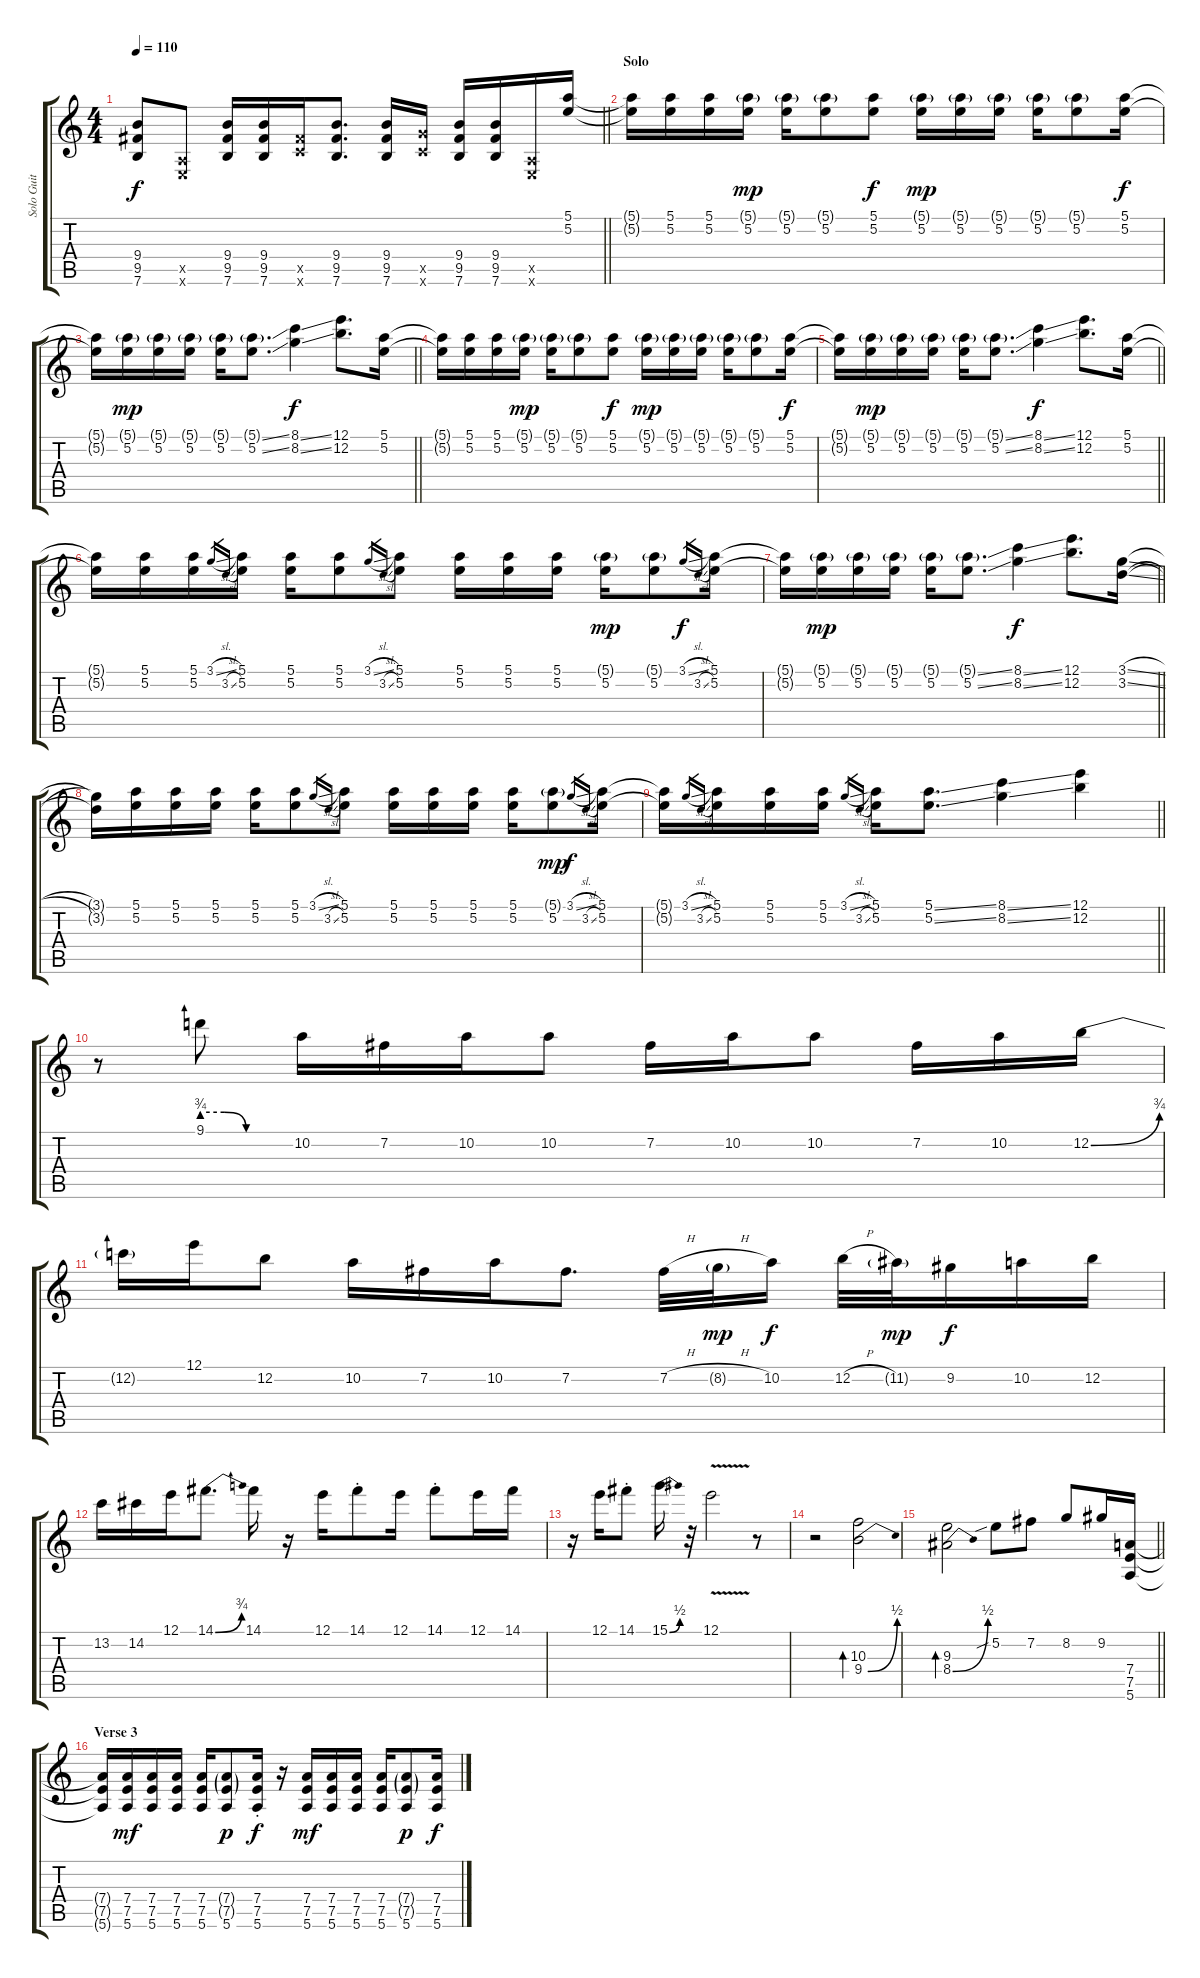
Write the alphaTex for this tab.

\track ("Solo Guit" "Solo Guit") {instrument distortionguitar}
\staff {score tabs}
\tuning (E4 B3 G3 D3 A2 E2) {hide}
\ts (4 4)
\tempo 110
\clef g2
\barLineRight lightlight
\ks c
(9.4 9.5 7.6).8{dy f} (0.5{x} 0.6{x}).8 (9.4 9.5 7.6).16 (9.4 9.5 7.6).16 (9.5{x} 8.6{x}).16 (9.4 9.5 7.6).8{d} (9.4 9.5 7.6).16 (10.5{x} 8.6{x}).16 (9.4 9.5 7.6).16 (9.4 9.5 7.6).16 (0.5{x} 0.6{x}).16 (5.1 5.2).16 |
\section ("" "Solo")
(5.1{t} 5.2{t}).16 (5.1 5.2).16 (5.1 5.2).16 (5.1{g} 5.2).16{dy mp} (5.1{g} 5.2).16 (5.1{g} 5.2).8 (5.1 5.2).8{dy f} (5.1{g} 5.2).16{dy mp} (5.1{g} 5.2).16 (5.1{g} 5.2).16 (5.1{g} 5.2).16 (5.1{g} 5.2).8 (5.1 5.2).16{dy f} |
\barLineRight lightlight
(5.1{t} 5.2{t}).16 (5.1{g} 5.2).16{dy mp} (5.1{g} 5.2).16 (5.1{g} 5.2).16 (5.1{g} 5.2).16 (5.1{ss g} 5.2{ss}).8{d} (8.1{ss} 8.2{ss}).4{dy f} (12.1 12.2).8{d} (5.1 5.2).16 |
(5.1{t} 5.2{t}).16 (5.1 5.2).16 (5.1 5.2).16 (5.1{g} 5.2).16{dy mp} (5.1{g} 5.2).16 (5.1{g} 5.2).8 (5.1 5.2).8{dy f} (5.1{g} 5.2).16{dy mp} (5.1{g} 5.2).16 (5.1{g} 5.2).16 (5.1{g} 5.2).16 (5.1{g} 5.2).8 (5.1 5.2).16{dy f} |
\barLineRight lightlight
(5.1{t} 5.2{t}).16 (5.1{g} 5.2).16{dy mp} (5.1{g} 5.2).16 (5.1{g} 5.2).16 (5.1{g} 5.2).16 (5.1{ss g} 5.2{ss}).8{d} (8.1{ss} 8.2{ss}).4{dy f} (12.1 12.2).8{d} (5.1 5.2).16 |
(5.1{t} 5.2{t}).16 (5.1 5.2).16 (5.1 5.2).16 3.1{sl}.16{gr} 3.2{sl}.16{gr} (5.1 5.2).16 (5.1 5.2).16 (5.1 5.2).8 3.1{sl}.16{gr} 3.2{sl}.16{gr} (5.1 5.2).8 (5.1 5.2).16 (5.1 5.2).16 (5.1 5.2).16 (5.1{g} 5.2).16{dy mp} (5.1{g} 5.2).8 3.1{sl}.16{gr dy f} 3.2{sl}.16{gr} (5.1 5.2).16 |
\barLineRight lightlight
(5.1{t} 5.2{t}).16 (5.1{g} 5.2).16{dy mp} (5.1{g} 5.2).16 (5.1{g} 5.2).16 (5.1{g} 5.2).16 (5.1{ss g} 5.2{ss}).8{d} (8.1{ss} 8.2{ss}).4{dy f} (12.1 12.2).8{d} (3.1{sl} 3.2{sl}).16 |
(3.1{t} 3.2{t}).16 (5.1 5.2).16 (5.1 5.2).16 (5.1 5.2).16 (5.1 5.2).16 (5.1 5.2).8 3.1{sl}.16{gr} 3.2{sl}.16{gr} (5.1 5.2).8 (5.1 5.2).16 (5.1 5.2).16 (5.1 5.2).16 (5.1 5.2).16 (5.1{g} 5.2).8{dy mp} 3.1{sl}.16{gr dy f} 3.2{sl}.16{gr} (5.1 5.2).16 |
\barLineRight lightlight
(5.1{t} 5.2{t}).16 3.1{sl}.16{gr} 3.2{sl}.16{gr} (5.1 5.2).16 (5.1 5.2).16 (5.1 5.2).16 3.1{sl}.16{gr} 3.2{sl}.16{gr} (5.1 5.2).16 (5.1{ss} 5.2{ss}).8{d} (8.1{ss} 8.2{ss}).4 (12.1 12.2).4 |
r.8 9.1{be (custom 0 3 15 3 30 0 60 0)}.8 10.2.16 7.2.16 10.2.16 10.2.8 7.2.16 10.2.16 10.2.8 7.2.16 10.2.16 12.2{be (bend 0 0 60 3)}.16 |
12.2{t}.16 12.1.16 12.2.8 10.2.16 7.2.16 10.2.16 7.2.8{d} 7.2{h}.32 8.2{h g}.32{dy mp} 10.2.16{dy f} 12.2{h}.32 11.2{g}.32{dy mp} 9.2.16{dy f} 10.2.16 12.2.16 |
13.2.16 14.2.16 12.1.16 14.1{be (bend 0 0 60 3)}.8{d} 14.1.16 r.16 12.1.16 14.1{st}.8 12.1.16 14.1{st}.8 12.1.16 14.1.16 |
r.16 12.1.16 14.1{st}.8 15.1{be (bend 0 0 60 2)}.16{d} r.32 12.1{v}.2 r.8 |
r.2 (10.3 9.4{be (bend 0 0 60 2)}).2{bd 30} |
\barLineRight lightlight
(9.3 8.4{be (bend 0 0 60 2)}).2{bd 30} 5.2{sib}.8 7.2.8 8.2.8 9.2.16 (7.4 7.5 5.6).16 |
\section ("" "Verse 3")
(7.4{t} 7.5{t} 5.6{t}).16 (7.4 7.5 5.6).16{dy mf} (7.4 7.5 5.6).16 (7.4 7.5 5.6).16 (7.4 7.5 5.6).16 (7.4{g} 7.5{g} 5.6).8{dy p} (7.4 7.5{st} 5.6).16{dy f} r.16 (7.4 7.5 5.6).16{dy mf} (7.4 7.5 5.6).16 (7.4 7.5 5.6).16 (7.4 7.5 5.6).16 (7.4{g} 7.5{g} 5.6).8{dy p} (7.4 7.5 5.6).16{dy f}
